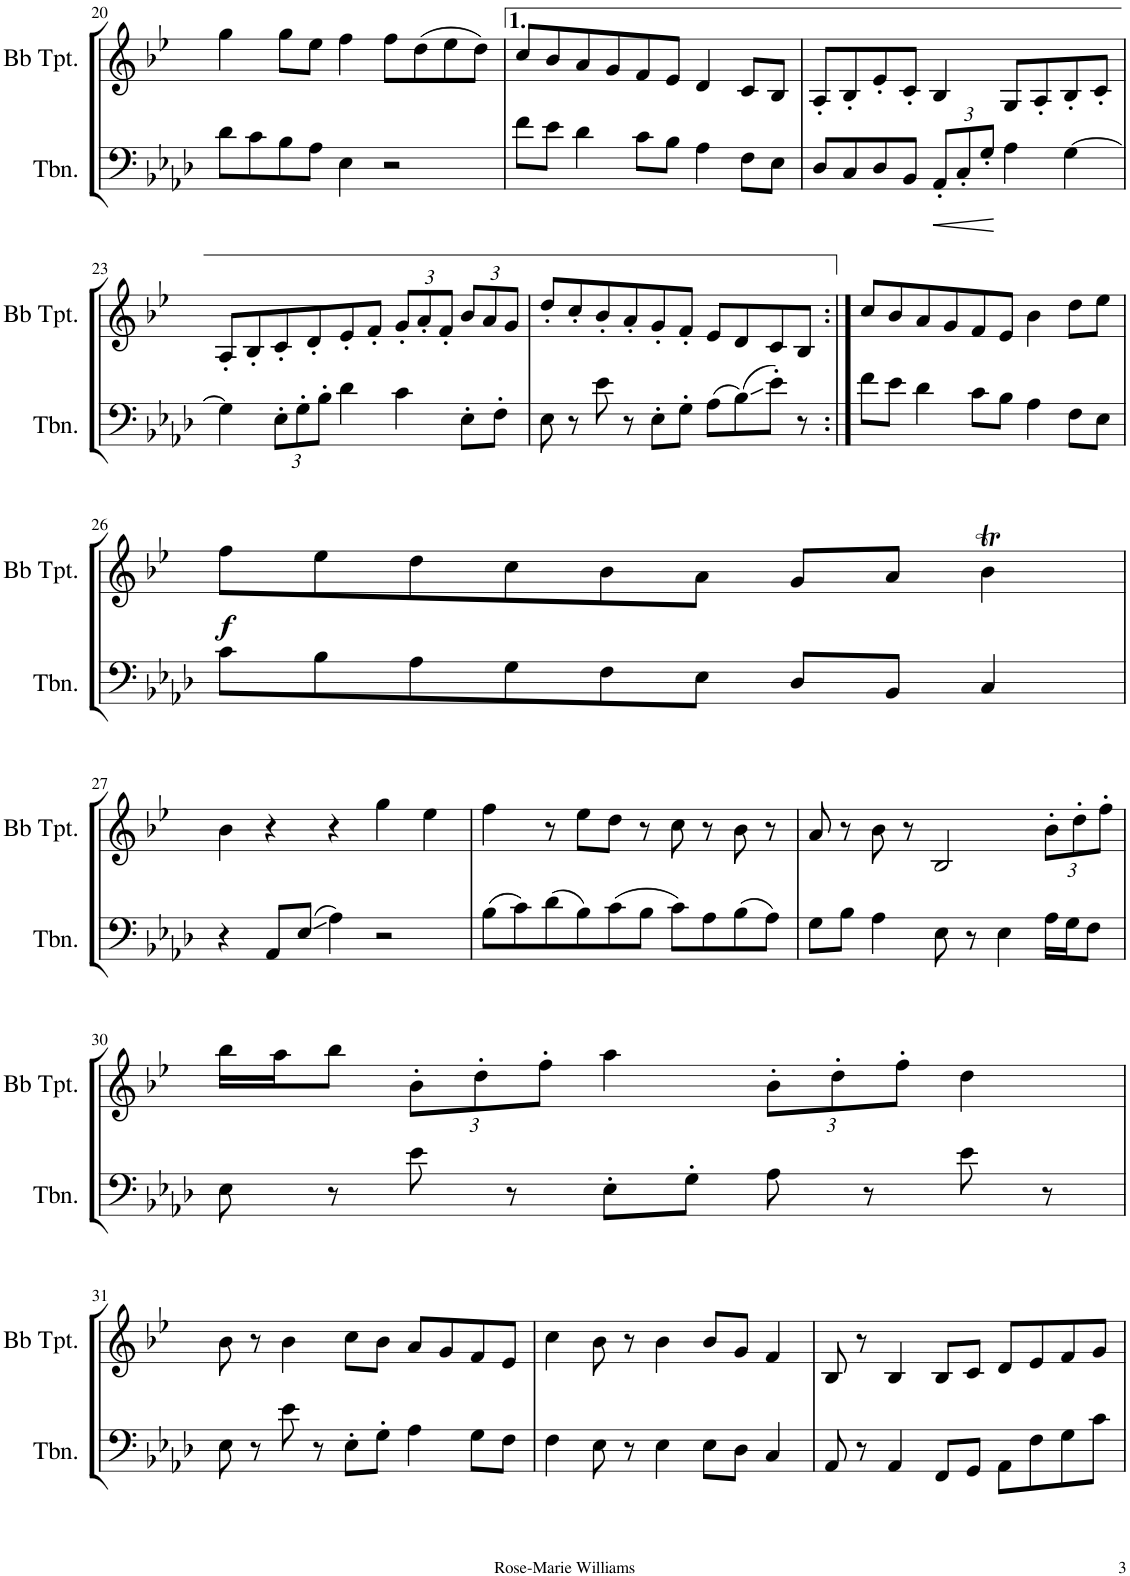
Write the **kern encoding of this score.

**kern	**dynam	**kern	**dynam
*part2	*part2	*part1	*part1
*staff2	*staff2	*staff1	*staff1
*I"Trombone	*	*I"Bb Trumpet	*
*I'Tbn.	*	*I'Bb Tpt.	*
!!LO:PB:g=z
*clefF4	*	*clefG2	*
*	*	*Trd1c2	*
*k[b-e-a-d-]	*	*k[b-e-]	*
*M5/4	*	*M5/4	*
=20	=20	=20	=20
8d-\L	.	4gg\	.
8c\	.	.	.
8B-\	.	8gg\L	.
8A-\J	.	8ee-\J	.
4E-\	.	4ff\	.
2r	.	8ff\L	.
.	.	(8dd\	.
.	.	8ee-\	.
.	.	8dd\J)	.
=21	=21	=21	=21
8f\L	.	8cc/L	.
8e-\J	.	8b-/	.
4d-\	.	8a/	.
.	.	8g/	.
8c\L	.	8f/	.
8B-\J	.	8e-/J	.
4A-\	.	4d/	.
8F\L	.	8c/L	.
8E-\J	.	8B-/J	.
=22	=22	=22	=22
8D-/L	.	8A'/L	.
8C/	.	8B-'/	.
8D-/	.	8e-'/	.
8BB-/J	.	8c'/J	.
*Xbrackettup	*	*	*
!	!LO:HP:b	!	!
12AA-'/L	<	4B-/	.
12C'/	.	.	.
12G'/J	.	.	.
4A-\	[	8G/L	.
.	.	8A'/	.
[4G\	.	8B-'/	.
.	.	8c'/J	.
!!LO:LB:g=z
=23	=23	=23	=23
4G\]	.	8A'/L	.
.	.	8B-'/	.
12E-'\L	.	8c'/	.
12G'\	.	.	.
.	.	8d'/	.
12B-'\J	.	.	.
4d-\	.	8e-'/	.
.	.	8f'/J	.
*	*	*Xbrackettup	*
4c\	.	12g'/L	.
.	.	12a'/	.
.	.	12f'/J	.
8E-'\L	.	12b-/L	.
.	.	12a/	.
8F'\J	.	.	.
.	.	12g/J	.
=24	=24	=24	=24
8E-\	.	8dd'/L	.
8r	.	8cc'/	.
8e-\	.	8b-'/	.
8r	.	8a'/	.
8E-'\L	.	8g'/	.
8G'\J	.	8f'/J	.
(8A-\L	.	8e-/L	.
(8B-\)	.	8d/	.
8e-'\J)	.	8c/	.
8r	.	8B-/J	.
=25:|!	=25:|!	=25:|!	=25:|!
8f\L	.	8cc/L	.
8e-\J	.	8b-/	.
4d-\	.	8a/	.
.	.	8g/	.
8c\L	.	8f/	.
8B-\J	.	8e-/J	.
4A-\	.	4b-\	.
8F\L	.	8dd\L	.
8E-\J	.	8ee-\J	.
!!LO:LB:g=z
=26	=26	=26	=26
!	!	!	!LO:DY:b
8c\L	.	8ff\L	f
8B-\	.	8ee-\	.
8A-\	.	8dd\	.
8G\	.	8cc\	.
8F\	.	8b-\	.
8E-\J	.	8a\J	.
8D-/L	.	8g/L	.
8BB-/J	.	8a/J	.
4C/	.	4b-T\	.
!!LO:LB:g=z
=27	=27	=27	=27
4r	.	4b-\	.
8AA-/L	.	4r	.
(8E-/J	.	.	.
4A-\)	.	4r	.
2r	.	4gg\	.
.	.	4ee-\	.
=28	=28	=28	=28
(8B-\L	.	4ff\	.
8c\)	.	.	.
(8d-\	.	8r	.
8B-\)	.	8ee-\L	.
(8c\	.	8dd\J	.
8B-\J	.	8r	.
8c\L)	.	8cc\	.
8A-\	.	8r	.
(8B-\	.	8b-\	.
8A-\J)	.	8r	.
=29	=29	=29	=29
8G\L	.	8a/	.
8B-\J	.	8r	.
4A-\	.	8b-\	.
.	.	8r	.
8E-\	.	2B-/	.
8r	.	.	.
4E-\	.	.	.
16A-\LL	.	12b-'\L	.
16G\J	.	.	.
.	.	12dd'\	.
8F\J	.	.	.
.	.	12ff'\J	.
!!LO:LB:g=z
=30	=30	=30	=30
8E-\	.	16bb-\LL	.
.	.	16aa\J	.
8r	.	8bb-\J	.
8e-\	.	12b-'\L	.
.	.	12dd'\	.
8r	.	.	.
.	.	12ff'\J	.
8E-'\L	.	4aa\	.
8G'\J	.	.	.
8A-\	.	12b-'\L	.
.	.	12dd'\	.
8r	.	.	.
.	.	12ff'\J	.
8e-\	.	4dd\	.
8r	.	.	.
!!LO:LB:g=z
=31	=31	=31	=31
8E-\	.	8b-\	.
8r	.	8r	.
8e-\	.	4b-\	.
8r	.	.	.
8E-'\L	.	8cc\L	.
8G'\J	.	8b-\J	.
4A-\	.	8a/L	.
.	.	8g/	.
8G\L	.	8f/	.
8F\J	.	8e-/J	.
=32	=32	=32	=32
4F\	.	4cc\	.
8E-\	.	8b-\	.
8r	.	8r	.
4E-\	.	4b-\	.
8E-\L	.	8b-/L	.
8D-\J	.	8g/J	.
4C/	.	4f/	.
=33	=33	=33	=33
8AA-/	.	8B-/	.
8r	.	8r	.
4AA-/	.	4B-/	.
8FF/L	.	8B-/L	.
8GG/J	.	8c/J	.
8AA-\L	.	8d/L	.
8F\	.	8e-/	.
8G\	.	8f/	.
8c\J	.	8g/J	.
=	=	=	=
*-	*-	*-	*-
